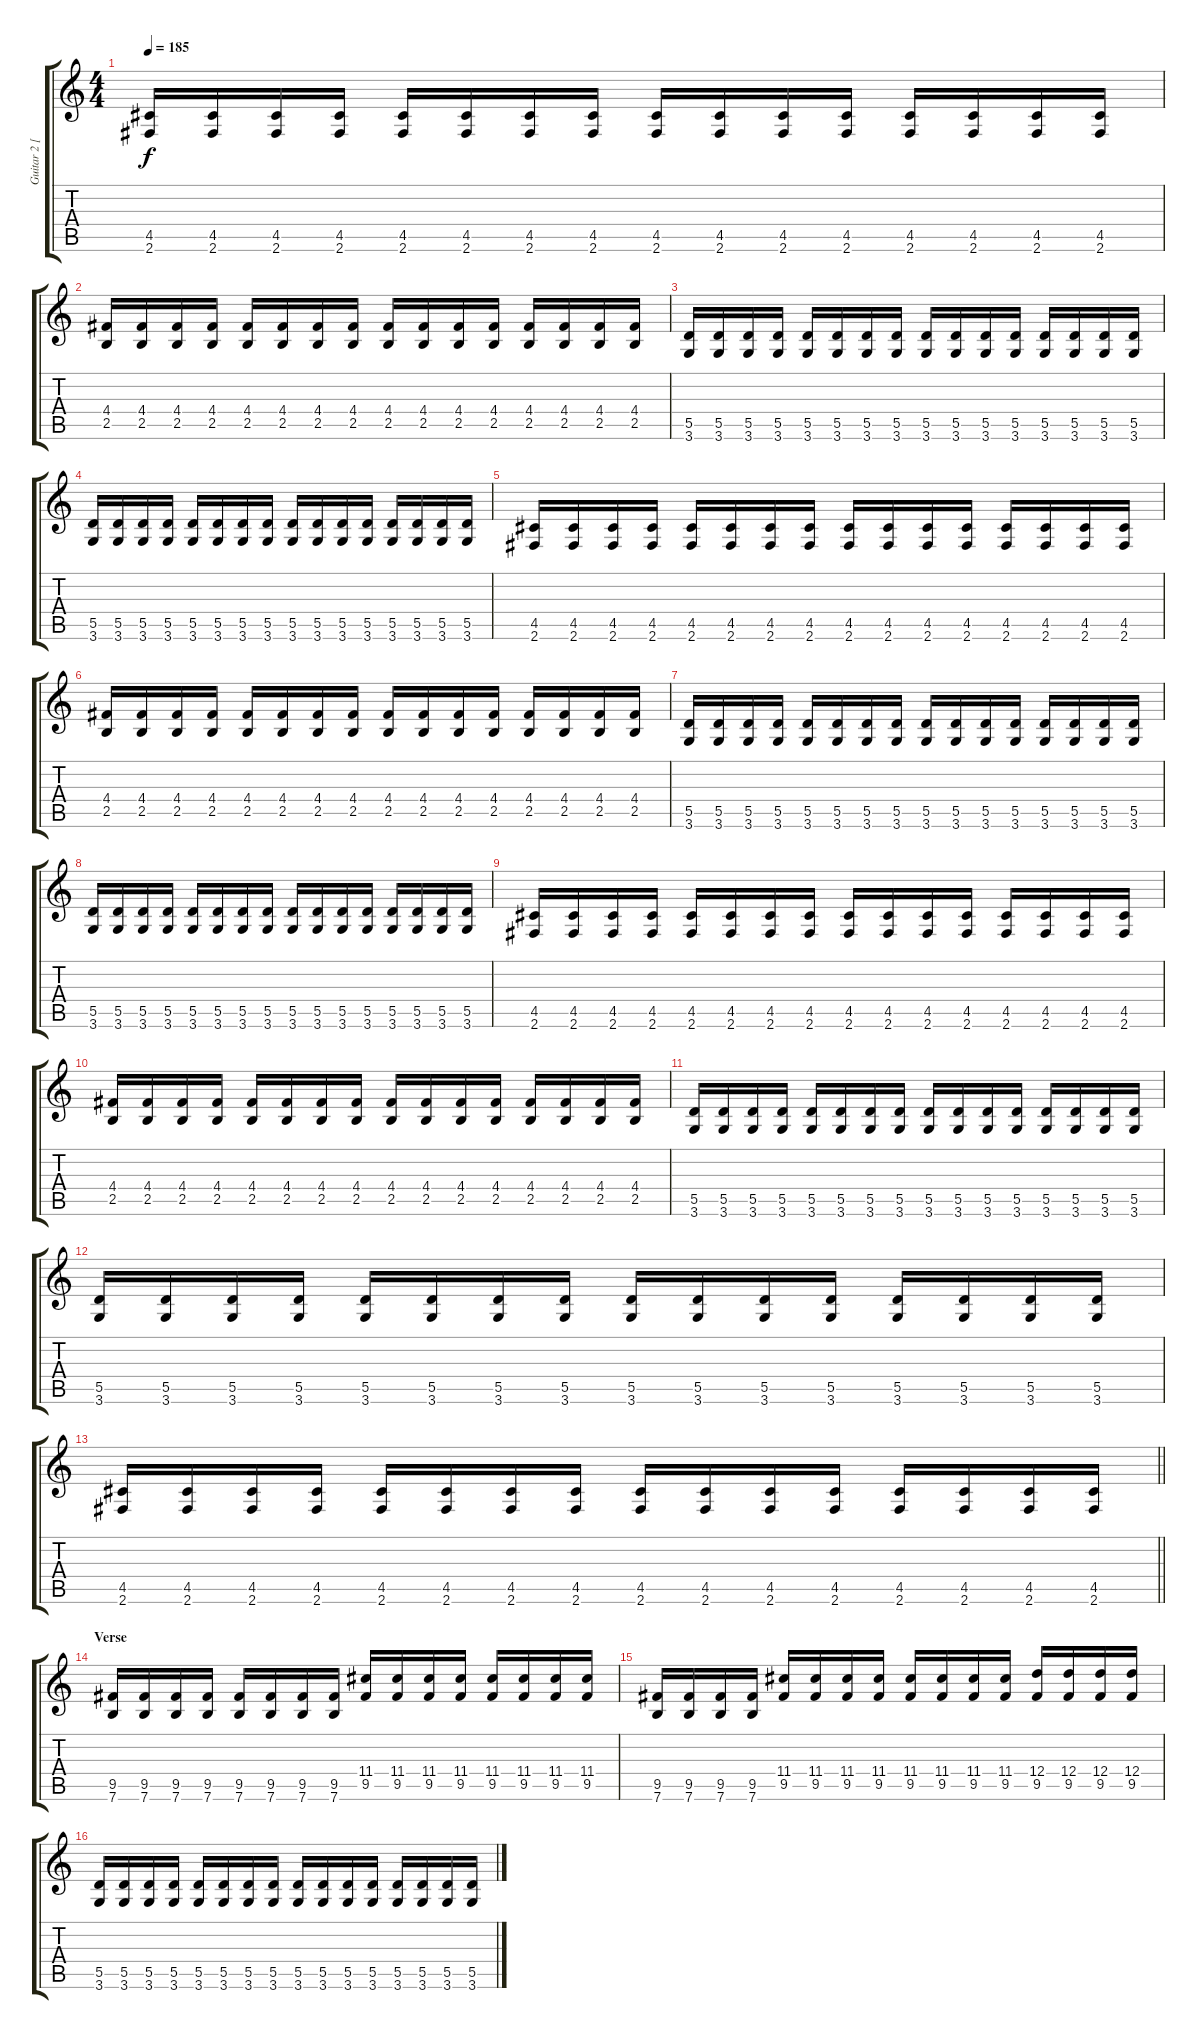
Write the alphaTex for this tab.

\track ("Guitar 2 [Right]" "Guitar 2 [") {instrument overdrivenguitar}
\staff {score tabs}
\tuning (E4 B3 G3 D3 A2 E2) {hide}
\ts (4 4)
\tempo 185
\clef g2
\ks c
(4.5 2.6).16{dy f} (4.5 2.6).16 (4.5 2.6).16 (4.5 2.6).16 (4.5 2.6).16 (4.5 2.6).16 (4.5 2.6).16 (4.5 2.6).16 (4.5 2.6).16 (4.5 2.6).16 (4.5 2.6).16 (4.5 2.6).16 (4.5 2.6).16 (4.5 2.6).16 (4.5 2.6).16 (4.5 2.6).16 |
(4.4 2.5).16 (4.4 2.5).16 (4.4 2.5).16 (4.4 2.5).16 (4.4 2.5).16 (4.4 2.5).16 (4.4 2.5).16 (4.4 2.5).16 (4.4 2.5).16 (4.4 2.5).16 (4.4 2.5).16 (4.4 2.5).16 (4.4 2.5).16 (4.4 2.5).16 (4.4 2.5).16 (4.4 2.5).16 |
(5.5 3.6).16 (5.5 3.6).16 (5.5 3.6).16 (5.5 3.6).16 (5.5 3.6).16 (5.5 3.6).16 (5.5 3.6).16 (5.5 3.6).16 (5.5 3.6).16 (5.5 3.6).16 (5.5 3.6).16 (5.5 3.6).16 (5.5 3.6).16 (5.5 3.6).16 (5.5 3.6).16 (5.5 3.6).16 |
(5.5 3.6).16 (5.5 3.6).16 (5.5 3.6).16 (5.5 3.6).16 (5.5 3.6).16 (5.5 3.6).16 (5.5 3.6).16 (5.5 3.6).16 (5.5 3.6).16 (5.5 3.6).16 (5.5 3.6).16 (5.5 3.6).16 (5.5 3.6).16 (5.5 3.6).16 (5.5 3.6).16 (5.5 3.6).16 |
(4.5 2.6).16 (4.5 2.6).16 (4.5 2.6).16 (4.5 2.6).16 (4.5 2.6).16 (4.5 2.6).16 (4.5 2.6).16 (4.5 2.6).16 (4.5 2.6).16 (4.5 2.6).16 (4.5 2.6).16 (4.5 2.6).16 (4.5 2.6).16 (4.5 2.6).16 (4.5 2.6).16 (4.5 2.6).16 |
(4.4 2.5).16 (4.4 2.5).16 (4.4 2.5).16 (4.4 2.5).16 (4.4 2.5).16 (4.4 2.5).16 (4.4 2.5).16 (4.4 2.5).16 (4.4 2.5).16 (4.4 2.5).16 (4.4 2.5).16 (4.4 2.5).16 (4.4 2.5).16 (4.4 2.5).16 (4.4 2.5).16 (4.4 2.5).16 |
(5.5 3.6).16 (5.5 3.6).16 (5.5 3.6).16 (5.5 3.6).16 (5.5 3.6).16 (5.5 3.6).16 (5.5 3.6).16 (5.5 3.6).16 (5.5 3.6).16 (5.5 3.6).16 (5.5 3.6).16 (5.5 3.6).16 (5.5 3.6).16 (5.5 3.6).16 (5.5 3.6).16 (5.5 3.6).16 |
(5.5 3.6).16 (5.5 3.6).16 (5.5 3.6).16 (5.5 3.6).16 (5.5 3.6).16 (5.5 3.6).16 (5.5 3.6).16 (5.5 3.6).16 (5.5 3.6).16 (5.5 3.6).16 (5.5 3.6).16 (5.5 3.6).16 (5.5 3.6).16 (5.5 3.6).16 (5.5 3.6).16 (5.5 3.6).16 |
(4.5 2.6).16 (4.5 2.6).16 (4.5 2.6).16 (4.5 2.6).16 (4.5 2.6).16 (4.5 2.6).16 (4.5 2.6).16 (4.5 2.6).16 (4.5 2.6).16 (4.5 2.6).16 (4.5 2.6).16 (4.5 2.6).16 (4.5 2.6).16 (4.5 2.6).16 (4.5 2.6).16 (4.5 2.6).16 |
(4.4 2.5).16 (4.4 2.5).16 (4.4 2.5).16 (4.4 2.5).16 (4.4 2.5).16 (4.4 2.5).16 (4.4 2.5).16 (4.4 2.5).16 (4.4 2.5).16 (4.4 2.5).16 (4.4 2.5).16 (4.4 2.5).16 (4.4 2.5).16 (4.4 2.5).16 (4.4 2.5).16 (4.4 2.5).16 |
(5.5 3.6).16 (5.5 3.6).16 (5.5 3.6).16 (5.5 3.6).16 (5.5 3.6).16 (5.5 3.6).16 (5.5 3.6).16 (5.5 3.6).16 (5.5 3.6).16 (5.5 3.6).16 (5.5 3.6).16 (5.5 3.6).16 (5.5 3.6).16 (5.5 3.6).16 (5.5 3.6).16 (5.5 3.6).16 |
(5.5 3.6).16 (5.5 3.6).16 (5.5 3.6).16 (5.5 3.6).16 (5.5 3.6).16 (5.5 3.6).16 (5.5 3.6).16 (5.5 3.6).16 (5.5 3.6).16 (5.5 3.6).16 (5.5 3.6).16 (5.5 3.6).16 (5.5 3.6).16 (5.5 3.6).16 (5.5 3.6).16 (5.5 3.6).16 |
\barLineRight lightlight
(4.5 2.6).16 (4.5 2.6).16 (4.5 2.6).16 (4.5 2.6).16 (4.5 2.6).16 (4.5 2.6).16 (4.5 2.6).16 (4.5 2.6).16 (4.5 2.6).16 (4.5 2.6).16 (4.5 2.6).16 (4.5 2.6).16 (4.5 2.6).16 (4.5 2.6).16 (4.5 2.6).16 (4.5 2.6).16 |
\section ("" "Verse")
(9.5 7.6).16 (9.5 7.6).16 (9.5 7.6).16 (9.5 7.6).16 (9.5 7.6).16 (9.5 7.6).16 (9.5 7.6).16 (9.5 7.6).16 (11.4 9.5).16 (11.4 9.5).16 (11.4 9.5).16 (11.4 9.5).16 (11.4 9.5).16 (11.4 9.5).16 (11.4 9.5).16 (11.4 9.5).16 |
(9.5 7.6).16 (9.5 7.6).16 (9.5 7.6).16 (9.5 7.6).16 (11.4 9.5).16 (11.4 9.5).16 (11.4 9.5).16 (11.4 9.5).16 (11.4 9.5).16 (11.4 9.5).16 (11.4 9.5).16 (11.4 9.5).16 (12.4 9.5).16 (12.4 9.5).16 (12.4 9.5).16 (12.4 9.5).16 |
(5.5 3.6).16 (5.5 3.6).16 (5.5 3.6).16 (5.5 3.6).16 (5.5 3.6).16 (5.5 3.6).16 (5.5 3.6).16 (5.5 3.6).16 (5.5 3.6).16 (5.5 3.6).16 (5.5 3.6).16 (5.5 3.6).16 (5.5 3.6).16 (5.5 3.6).16 (5.5 3.6).16 (5.5 3.6).16
